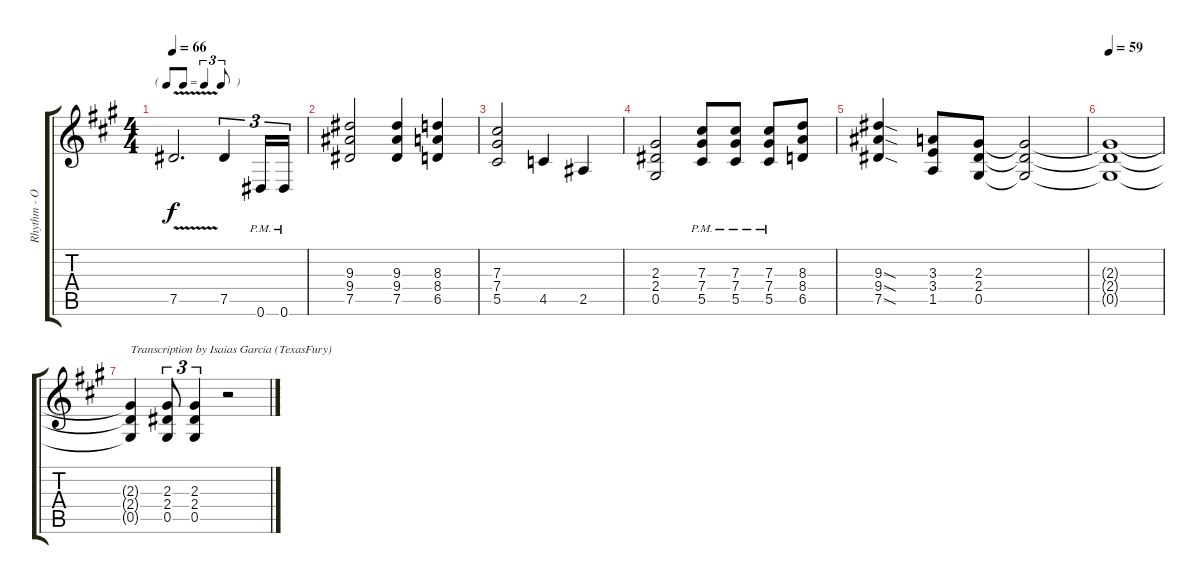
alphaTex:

\track ("Rhythm - Oz" "Rhythm - O") {instrument distortionguitar}
\staff {score tabs}
\tuning (Eb4 Bb3 Gb3 Db3 Ab2 Eb2) {hide}
\ts (4 4)
\tf triplet8th
\tempo 66
\clef g2
\ks a
7.5{v}.2{d dy f} 7.5.4{tu (3 2)} 0.6{pm}.16{tu (3 2)} 0.6{pm}.16{tu (3 2)} |
(9.3 9.4 7.5).2 (9.3 9.4 7.5).4 (8.3 8.4 6.5).4 |
(7.3 7.4 5.5).2 4.5.4 2.5.4 |
(2.3 2.4 0.5).2 (7.3{pm} 7.4{pm} 5.5{pm}).8 (7.3{pm} 7.4{pm} 5.5{pm}).8 (7.3{pm} 7.4{pm} 5.5{pm}).8 (8.3 8.4 6.5).8 |
(9.3{sod} 9.4{sod} 7.5{sod}).4 (3.3 3.4 1.5).8 (2.3 2.4 0.5).8 (2.3{t} 2.4{t} 0.5{t}).2 |
\tempo 59
(2.3{t} 2.4{t} 0.5{t}).1 |
(2.3{t} 2.4{t} 0.5{t}).4{txt "Transcription by Isaias Garcia (TexasFury)"} (2.3 2.4 0.5).8{tu (3 2)} (2.3 2.4 0.5).4{tu (3 2)} r.2
